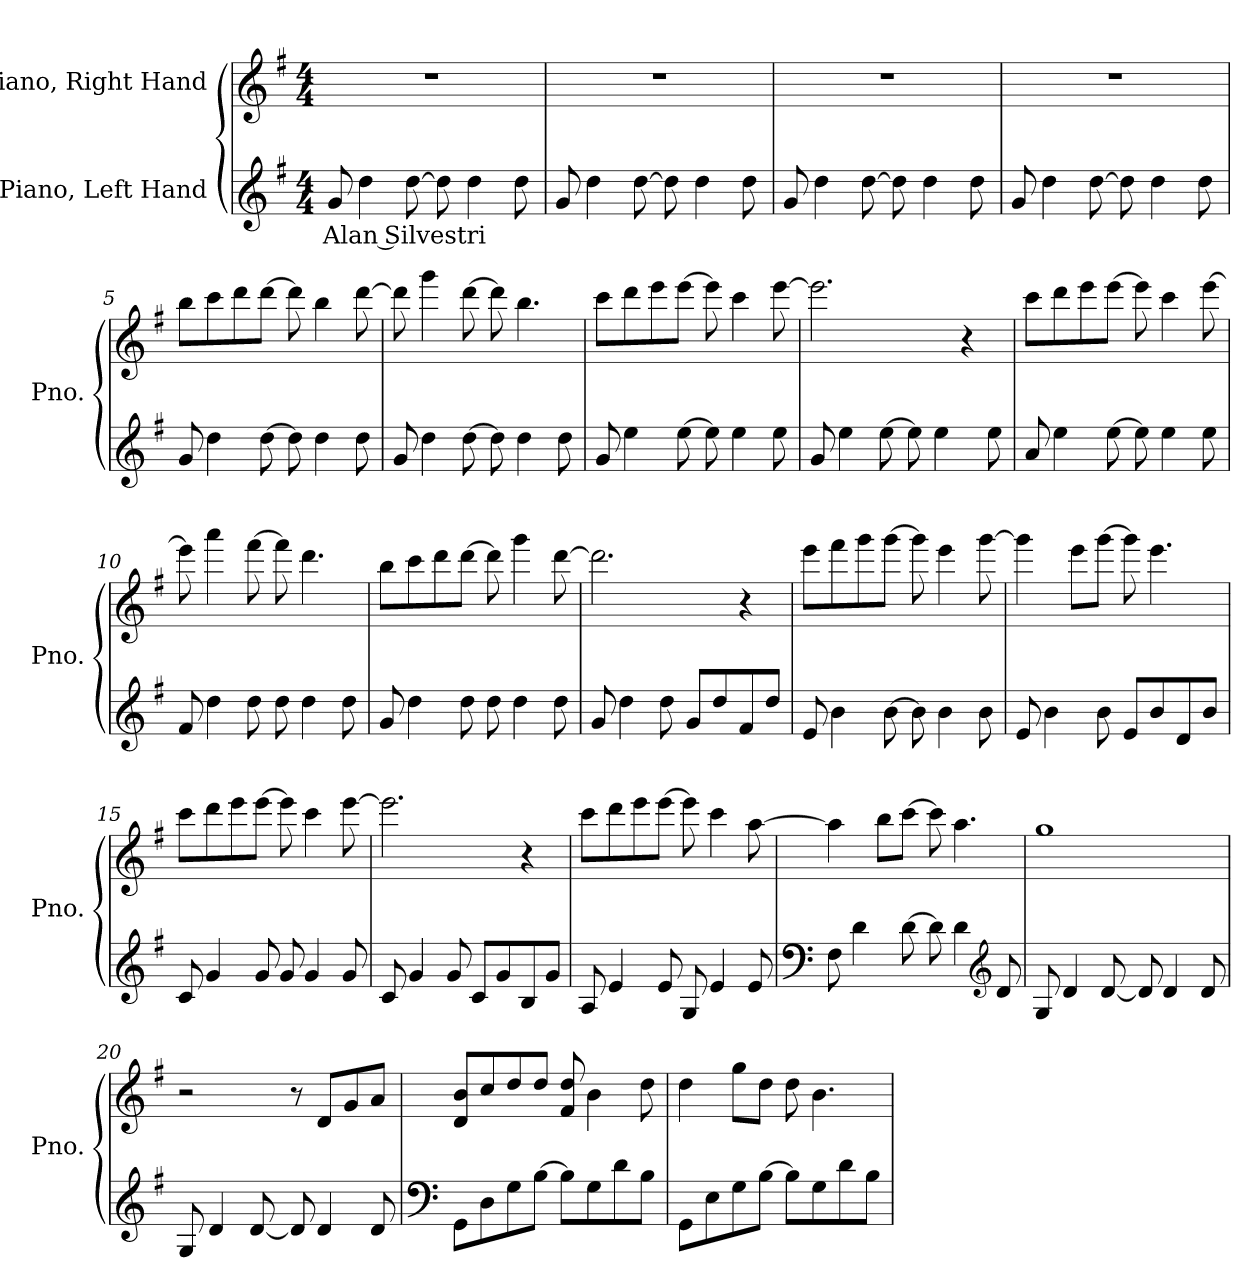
**kern	**text	**kern
*part2	*part2	*part1
*staff2	*staff2	*staff1
*I"Piano, Left Hand	*	*I"Piano, Right Hand
*I'Pno.	*	*I'Pno.
*clefG2	*	*clefG2
*k[f#]	*	*k[f#]
*M4/4	*	*M4/4
*MM100	*	*MM100
=1	=1	=1
!	!LO:LY:b	!
8g/	Alan Silvestri	1r
4dd\	.	.
[8dd\	.	.
8dd\]	.	.
4dd\	.	.
8dd\	.	.
=2	=2	=2
8g/	.	1r
4dd\	.	.
[8dd\	.	.
8dd\]	.	.
4dd\	.	.
8dd\	.	.
=3	=3	=3
8g/	.	1r
4dd\	.	.
[8dd\	.	.
8dd\]	.	.
4dd\	.	.
8dd\	.	.
=4	=4	=4
8g/	.	1r
4dd\	.	.
[8dd\	.	.
8dd\]	.	.
4dd\	.	.
8dd\	.	.
!!LO:LB:g=z
=5	=5	=5
8g/	.	8bb\L
4dd\	.	8ccc\
.	.	8ddd\
[8dd\	.	[8ddd\J
8dd\]	.	8ddd\]
4dd\	.	4bb\
8dd\	.	[8ddd\
=6	=6	=6
8g/	.	8ddd\]
4dd\	.	4ggg\
[8dd\	.	[8ddd\
8dd\]	.	8ddd\]
4dd\	.	4.bb\
8dd\	.	.
=7	=7	=7
8g/	.	8ccc\L
4ee\	.	8ddd\
.	.	8eee\
[8ee\	.	[8eee\J
8ee\]	.	8eee\]
4ee\	.	4ccc\
8ee\	.	[8eee\
=8	=8	=8
8g/	.	2.eee\]
4ee\	.	.
[8ee\	.	.
8ee\]	.	.
4ee\	.	.
.	.	4r
8ee\	.	.
!!LO:LB:g=z
=9	=9	=9
8a/	.	8ccc\L
4ee\	.	8ddd\
.	.	8eee\
[8ee\	.	[8eee\J
8ee\]	.	8eee\]
4ee\	.	4ccc\
8ee\	.	[8eee\
=10	=10	=10
8f#/	.	8eee\]
4dd\	.	4aaa\
8dd\	.	[8fff#\
8dd\	.	8fff#\]
4dd\	.	4.ddd\
8dd\	.	.
=11	=11	=11
8g/	.	8bb\L
4dd\	.	8ccc\
.	.	8ddd\
8dd\	.	[8ddd\J
8dd\	.	8ddd\]
4dd\	.	4ggg\
8dd\	.	[8ddd\
=12	=12	=12
8g/	.	2.ddd\]
4dd\	.	.
8dd\	.	.
8g/L	.	.
8dd/	.	.
8f#/	.	4r
8dd/J	.	.
!!LO:LB:g=z
=13	=13	=13
8e/	.	8eee\L
4b\	.	8fff#\
.	.	8ggg\
[8b\	.	[8ggg\J
8b\]	.	8ggg\]
4b\	.	4eee\
8b\	.	[8ggg\
=14	=14	=14
8e/	.	4ggg\]
4b\	.	.
.	.	8eee\L
8b\	.	[8ggg\J
8e/L	.	8ggg\]
8b/	.	4.eee\
8d/	.	.
8b/J	.	.
=15	=15	=15
8c/	.	8ccc\L
4g/	.	8ddd\
.	.	8eee\
8g/	.	[8eee\J
8g/	.	8eee\]
4g/	.	4ccc\
8g/	.	[8eee\
=16	=16	=16
8c/	.	2.eee\]
4g/	.	.
8g/	.	.
8c/L	.	.
8g/	.	.
8B/	.	4r
8g/J	.	.
!!LO:LB:g=z
=17	=17	=17
8A/	.	8ccc\L
4e/	.	8ddd\
.	.	8eee\
8e/	.	[8eee\J
8G/	.	8eee\]
4e/	.	4ccc\
8e/	.	[8aa\
=18	=18	=18
*clefF4	*	*
8F#\	.	4aa\]
4d\	.	.
.	.	8bb\L
[8d\	.	[8ccc\J
8d\]	.	8ccc\]
4d\	.	4.aa\
*clefG2	*	*
8d/	.	.
=19	=19	=19
8G/	.	1gg
4d/	.	.
[8d/	.	.
8d/]	.	.
4d/	.	.
8d/	.	.
=20	=20	=20
8G/	.	2r
4d/	.	.
[8d/	.	.
8d/]	.	8r
4d/	.	8d/L
.	.	8g/
8d/	.	8a/J
!!LO:LB:g=z
=21	=21	=21
*clefF4	*	*
8GG\L	.	8d/ 8b/L
8D\	.	8cc/
8G\	.	8dd/
[8B\J	.	8dd/J
8B\L]	.	8f#/ 8dd/
8G\	.	4b\
8d\	.	.
8B\J	.	8dd\
=22	=22	=22
8GG\L	.	4dd\
8E\	.	.
8G\	.	8gg\L
[8B\J	.	8dd\J
8B\L]	.	8dd\
8G\	.	4.b\
8d\	.	.
8B\J	.	.
=	=	=
*-	*-	*-
